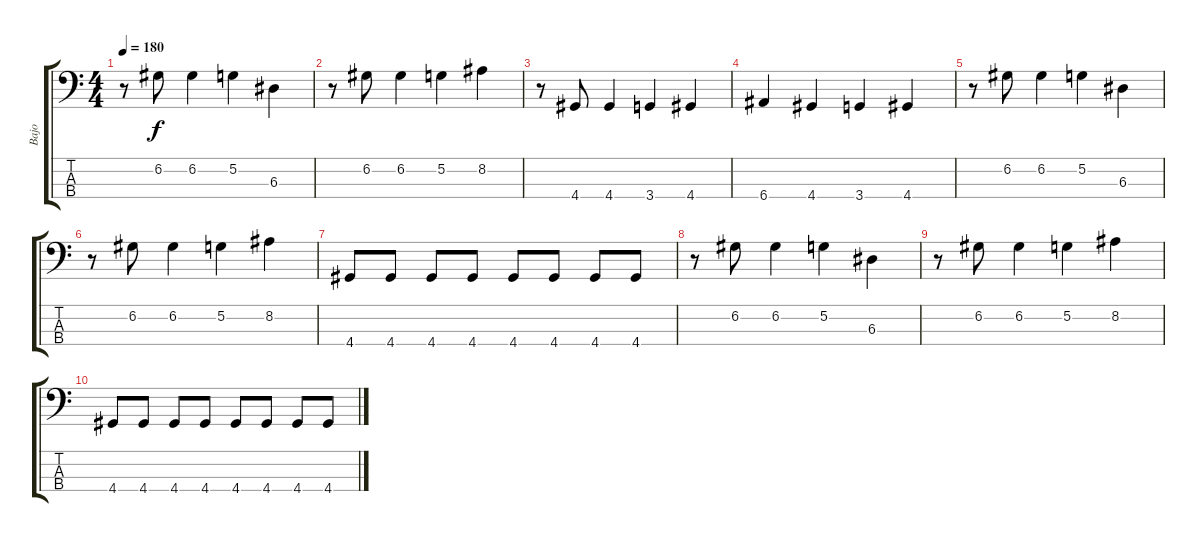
\track ("Bajo" "Bajo") {instrument electricbassfinger}
\staff {score tabs}
\tuning (G2 D2 A1 E1) {hide}
\ts (4 4)
\tempo 180
\clef f4
\ks c
r.8{dy f} 6.2.8 6.2.4 5.2.4 6.3.4 |
r.8 6.2.8 6.2.4 5.2.4 8.2.4 |
r.8 4.4.8 4.4.4 3.4.4 4.4.4 |
6.4.4 4.4.4 3.4.4 4.4.4 |
r.8 6.2.8 6.2.4 5.2.4 6.3.4 |
r.8 6.2.8 6.2.4 5.2.4 8.2.4 |
4.4.8 4.4.8 4.4.8 4.4.8 4.4.8 4.4.8 4.4.8 4.4.8 |
r.8 6.2.8 6.2.4 5.2.4 6.3.4 |
r.8 6.2.8 6.2.4 5.2.4 8.2.4 |
4.4.8 4.4.8 4.4.8 4.4.8 4.4.8 4.4.8 4.4.8 4.4.8
